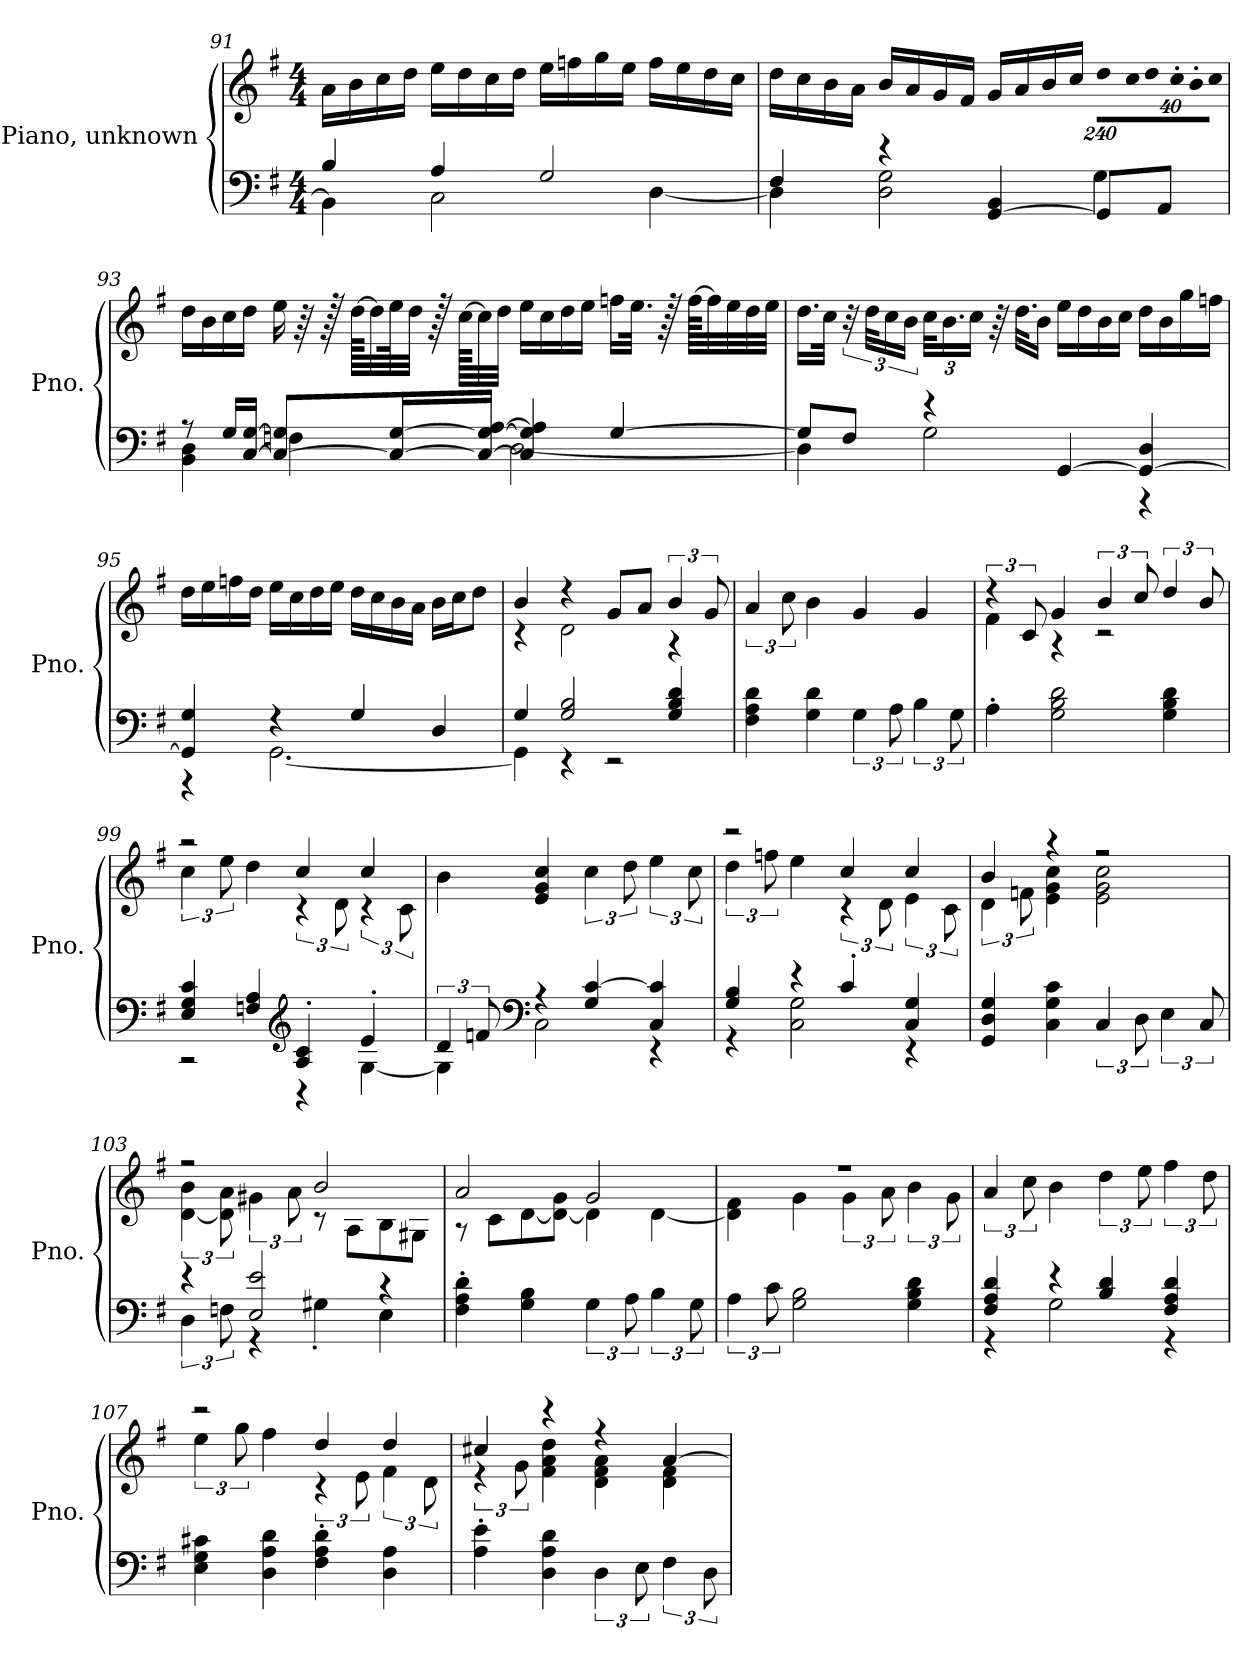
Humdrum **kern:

**kern	**kern
*part1	*part1
*staff2	*staff1
*I"Piano, unknown	*
*I'Pno.	*
!!LO:LB:g=z
*clefF4	*clefG2
*k[f#]	*k[f#]
*M4/4	*M4/4
=91	=91
*^	*
4B/	4BB\]	16a\LL
.	.	16b\
.	.	16cc\
.	.	16dd\JJ
4A/	2C\	16ee\LL
.	.	16dd\
.	.	16cc\
.	.	16dd\JJ
2G/	.	16ee\LL
.	.	16ffn\
.	.	16gg\
.	.	16ee\JJ
.	[4D\	16ff\LL
.	.	16ee\
.	.	16dd\
.	.	16cc\JJ
=92	=92	=92
4F#/	4D\]	16dd\LL
.	.	16cc\
.	.	16b\
.	.	16a\JJ
4r	2D\ 2G\	16b/LL
.	.	16a/
.	.	16g/
.	.	16f#/JJ
[4GG/ 4BB/	.	16g/LL
.	.	16a/
.	.	16b/
.	.	16cc/JJ
*	*	*Xbrackettup
!	!	!LO:N:vis=16
8GG/L]	4G\	1920%137dd\LL
!	!	!LO:N:vis=32
.	.	640%23cc\L
!	!	!LO:N:vis=32
.	.	640%23dd\
8AA/J	.	.
!	!	!LO:N:vis=32
.	.	640%23cc'\
!	!	!LO:N:vis=32
.	.	640%23b'\
!	!	!LO:N:vis=32
.	.	640%23cc\JJJ
960ryy	960ryy	.
!!LO:LB:g=z
=93	=93	=93
8r	4BB\ 4D\	16dd\LL
.	.	16b\
16G/LL	.	16cc\
[16C/ [16G/JJ	.	16dd\JJ
8C/_ 8G/]L	4Fn\	16ee\
.	.	64r
.	.	128r
.	.	[128dd\KKLLL
.	.	32dd\]
16C/_ [16G/L	.	64ee\K
.	.	32dd\JJJ
.	.	128r
.	.	[128cc\KKLLL
16C/_ 16G/_ [16A/JJ	.	32cc\]
.	.	32dd\JJJ
4C/] 4G/] 4A/]	[2D\	16ee\LL
.	.	16cc\
.	.	16dd\
.	.	16ee\JJ
[4G/	.	16ffn\LL
.	.	32.ee\JJk
.	.	128r
.	.	[128ff\KKLLL
.	.	32ff\]
.	.	32ee\
.	.	32dd\
.	.	32ee\JJJ
!!LO:LB:g=z
=94	=94	=94
8G/L]	4D\]	16.dd\LL
.	.	32cc\JJk
*	*	*brackettup
8F#/J	.	48r
.	.	48dd\KLL
.	.	24cc\
.	.	24b\JJ
*	*	*Xbrackettup
4r	2G\	48cc\KLL
.	.	24.b\
.	.	24cc\JJ
.	.	64r
.	.	32.dd\KLL
.	.	16b\JJ
[4GG/	.	16ee\LL
.	.	16dd\
.	.	16b\
.	.	16cc\JJ
4GG/_ 4D/	4r	16dd\LL
.	.	16b\
.	.	16gg\
.	.	16ffn\JJ
=95	=95	=95
4GG/] 4G/	4r	16dd\LL
.	.	16ee\
.	.	16ffn\
.	.	16dd\JJ
4r	[2.GG\	16ee\LL
.	.	16cc\
.	.	16dd\
.	.	16ee\JJ
4G/	.	16dd\LL
.	.	16cc\
.	.	16b\
.	.	16a\JJ
4D/	.	16b\LL
.	.	16cc\J
.	.	8dd\J
=96	=96	=96
*	*	*^
4G/	4GG\]	4b/	4r
2G/ 2B/	4r	4r	2d\
.	2r	8g/L	.
.	.	8a/J	.
*	*	*brackettup	*
4G/ 4B/ 4d/	.	6b/	4r
.	.	12g/	.
*v	*v	*	*
*	*v	*v
!!LO:LB:g=z
=97	=97
4F#\ 4A\ 4d\	6a/
.	12cc\
4G\ 4d\	4b\
6G\	4g/
12A\	.
6B\	4g/
12G\	.
=98	=98
*	*^
4A'\	6r	4f#\
.	12c/	.
2G\ 2B\ 2d\	4g/	4r
.	6b/	2r
.	12cc/	.
4G\ 4B\ 4d\	6dd/	.
.	12b/	.
=99	=99	=99
*^	*	*
4E/ 4G/ 4c/	2r	2r	6cc\
.	.	.	12ee\
4Fn/ 4A/	.	.	4dd\
*clefG2	*	*	*
4A/' 4c/'	4r	4cc/	6r
.	.	.	12d\
4e'/	[4G\	4cc/	6r
.	.	.	12c\
*	*	*v	*v
=100	=100	=100
6d/	4G\]	4b\
12fn/	.	.
*clefF4	*	*
4r	2C\	4e/ 4g/ 4cc/
4G/ [4c/	.	6cc\
.	.	12dd\
4C/ 4c/]	4r	6ee\
.	.	12cc\
=101	=101	=101
*	*	*^
4G/ 4B/	4r	2r	6dd\
.	.	.	12ffn\
4r	2C\ 2G\	.	4ee\
4c'/	.	4cc/	6r
.	.	.	12d\
4C/ 4G/	4r	4cc/	6e\
.	.	.	12c\
*v	*v	*	*
!!LO:LB:g=z	!!
=102	=102	=102
4GG/ 4D/ 4G/	4b/	6d\
.	.	12fn\
4C\ 4G\ 4c\	4r	4e\ 4g\ 4cc\
6C/	2r	2e\ 2g\ 2cc\
12D\	.	.
6E\	.	.
12C/	.	.
=103	=103	=103
*^	*	*
4r	6D\	2r	[6d\ 6b\
.	12Fn\	.	12d\] 12a\
2E/ 2e/	4r	.	6g#X\
.	.	.	12a\
.	4G#X'\	2b/	8r
.	.	.	8A\L
4r	4E\	.	8B\
.	.	.	8G#X\J
*v	*v	*	*
=104	=104	=104
4F#\' 4A\' 4d\'	2a/	8r
.	.	8c\L
4G\ 4B\	.	[8d\
.	.	8d\_ 8g\J
6G\	2g/	4d\]
12A\	.	.
6B\	.	[4d\
12G\	.	.
=105	=105	=105
6A\	1r	4d\] 4f#\
12c\	.	.
2G\ 2B\	.	4g\
.	.	6g\
.	.	12a\
4G\ 4B\ 4d\	.	6b\
.	.	12g\
*	*v	*v
!!LO:PB:g=z
=106	=106
*^	*
4F#/ 4A/ 4d/	4r	6a/
.	.	12cc\
4r	2G\	4b\
4B/ 4d/	.	6dd\
.	.	12ee\
4F#/ 4A/ 4d/	4r	6ff#\
.	.	12dd\
*v	*v	*
=107	=107
*	*^
4E\ 4G\ 4c#X\	2r	6ee\
.	.	12gg\
4D\ 4A\ 4d\	.	4ff#\
4F#\' 4A\' 4d\'	4dd/	6r
.	.	12e\
4D\ 4A\	4dd/	6f#\
.	.	12d\
=108	=108	=108
4A\' 4e\'	4cc#X/	6r
.	.	12g\
4D\ 4A\ 4d\	4r	4f#\ 4a\ 4dd\
6D\	4r	4d\ 4f#\ 4a\
12E\	.	.
6F#\	[4a/	4d\ 4f#\
12D\	.	.
*	*v	*v
=	=
*-	*-
